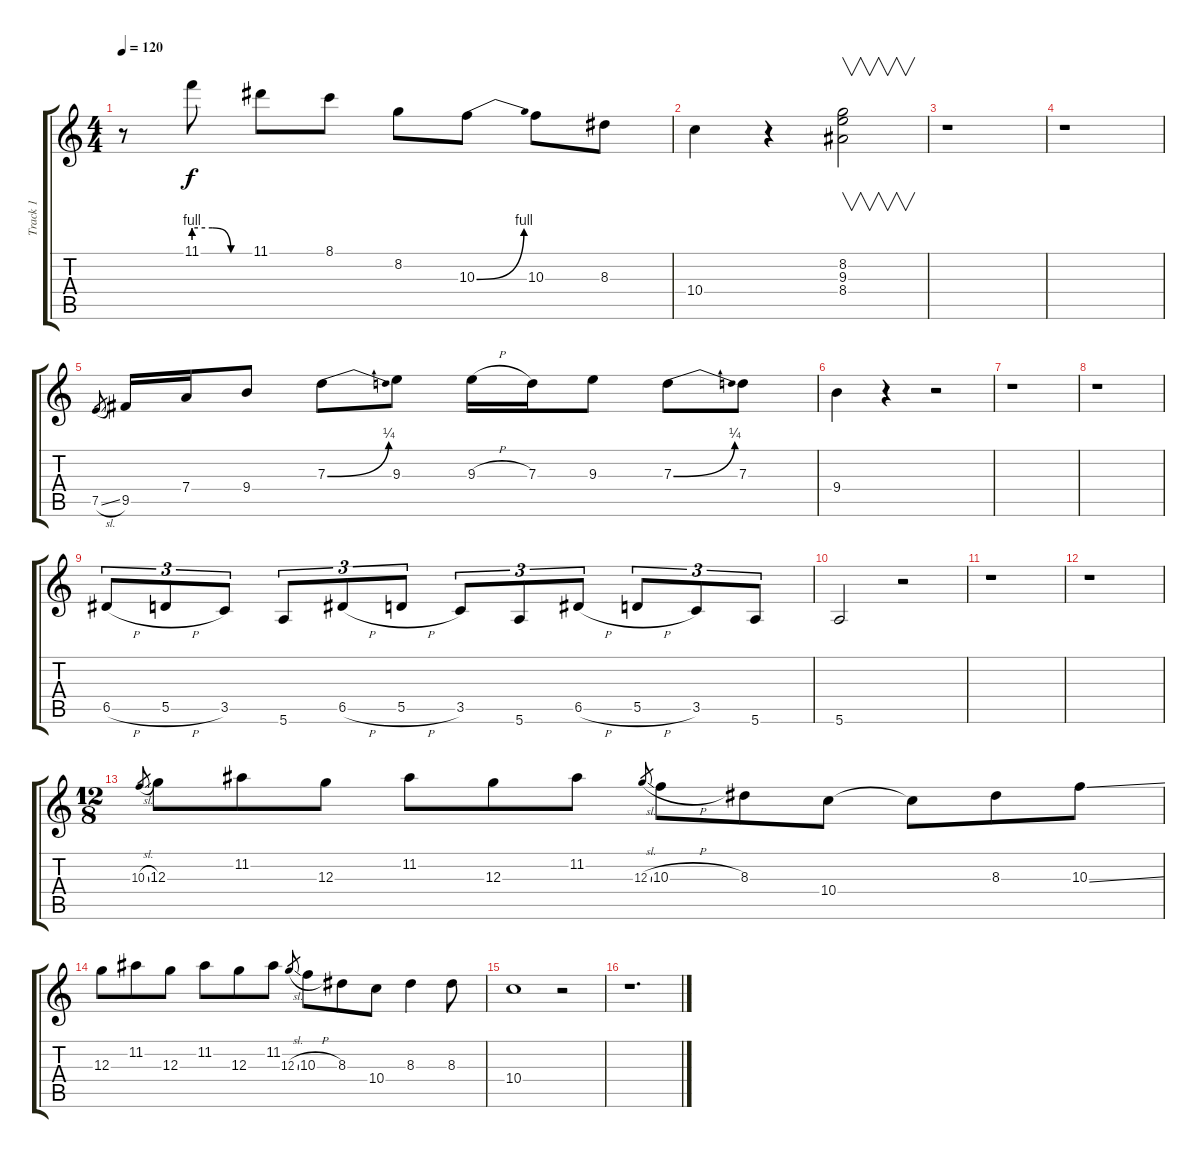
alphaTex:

\track ("Track 1" "Track 1") {instrument acousticguitarnylon}
\staff {score tabs}
\tuning (E4 B3 G3 D3 A2 E2) {hide}
\ts (4 4)
\tempo 120
\clef g2
\ks c
r.8{dy f} 11.1{be (custom 0 4 20 4 40 0 60 0)}.8 11.1.8 8.1.8 8.2.8 10.3{be (bend 0 0 60 4)}.8 10.3.8 8.3.8 |
10.4.4 r.4 (8.2 9.3 8.4).2{v} |
r.1 |
r.1 |
7.5{sl}.8{gr} 9.5.16 7.4.16 9.4.8 7.3{be (bend 0 0 60 1)}.8 9.3.8 9.3{h}.16 7.3.16 9.3.8 7.3{be (bend 0 0 60 1)}.8 7.3.8 |
9.4.4 r.4 r.2 |
r.1 |
r.1 |
6.5{h}.8{tu (3 2)} 5.5{h}.8{tu (3 2)} 3.5.8{tu (3 2)} 5.6.8{tu (3 2)} 6.5{h}.8{tu (3 2)} 5.5{h}.8{tu (3 2)} 3.5.8{tu (3 2)} 5.6.8{tu (3 2)} 6.5{h}.8{tu (3 2)} 5.5{h}.8{tu (3 2)} 3.5.8{tu (3 2)} 5.6.8{tu (3 2)} |
5.6.2 r.2 |
r.1 |
r.1 |
\ts (12 8)
10.3{sl}.8{gr} 12.3.8 11.2.8 12.3.8 11.2.8 12.3.8 11.2.8 12.3{sl}.8{gr} 10.3{h}.8 8.3.8 10.4.8 10.4{t}.8 8.3.8 10.3{ss}.8 |
12.3.8 11.2.8 12.3.8 11.2.8 12.3.8 11.2.8 12.3{sl}.8{gr} 10.3{h}.8 8.3.8 10.4.8 8.3.4 8.3.8 |
10.4.1 r.2 |
r.1{d}
